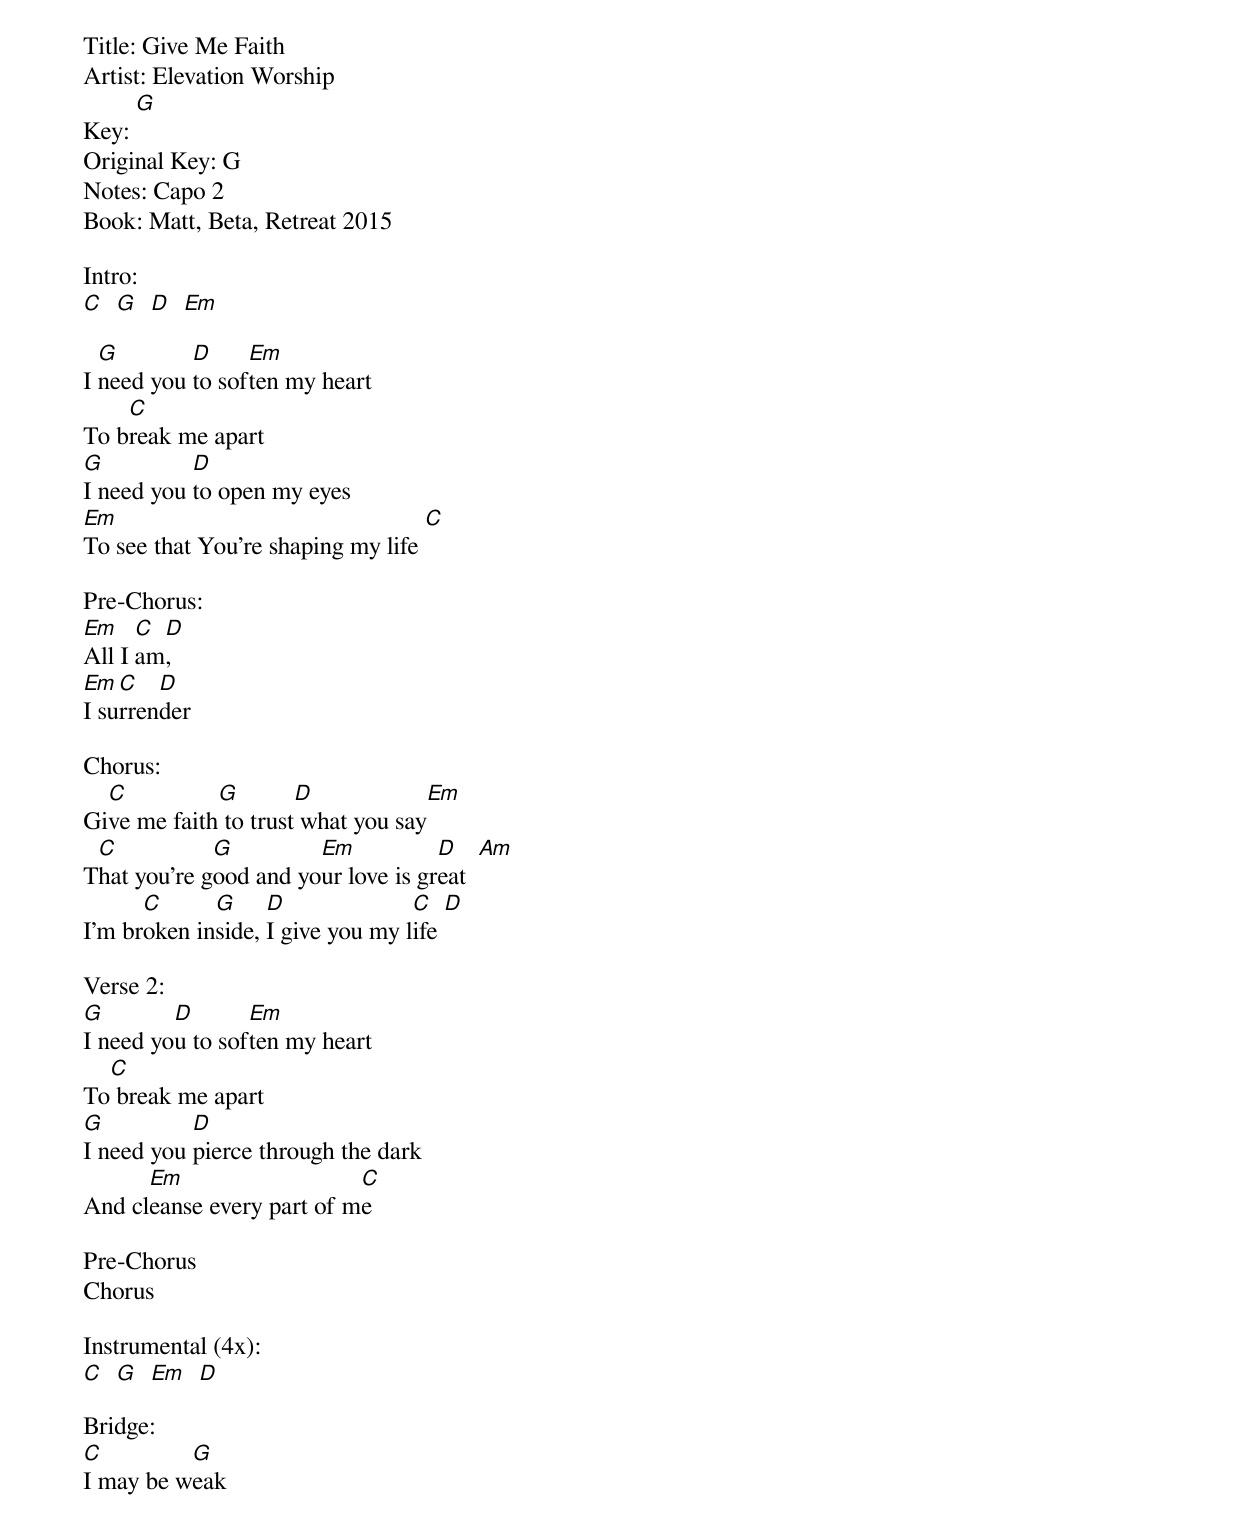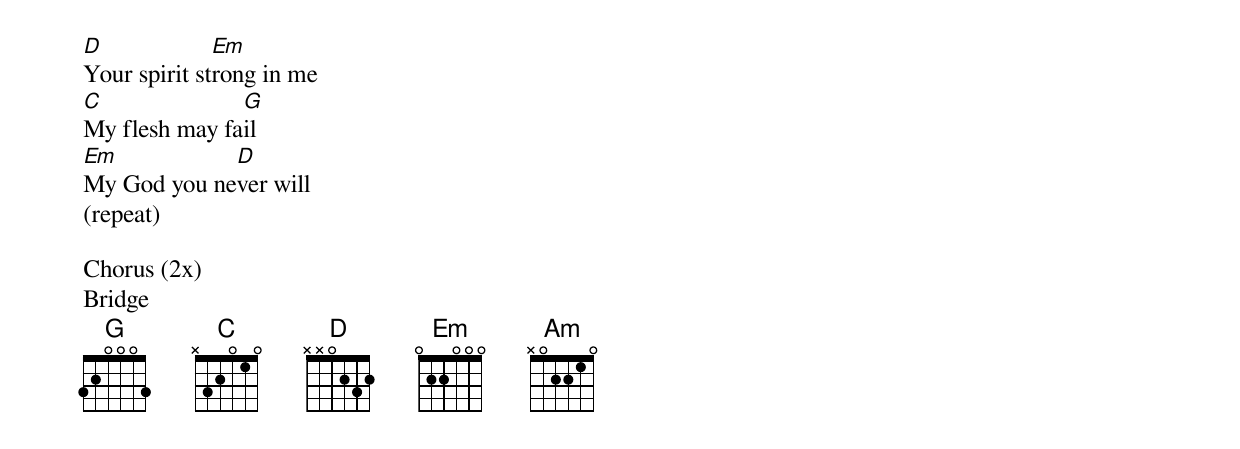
Title: Give Me Faith
Artist: Elevation Worship
Key: [G]
Original Key: G
Notes: Capo 2
Book: Matt, Beta, Retreat 2015

Intro:
[C]  [G]  [D]  [Em]

I [G]need you [D]to sof[Em]ten my heart
To b[C]reak me apart
[G]I need you [D]to open my eyes
[Em]To see that You're shaping my life [C]

Pre-Chorus:
[Em]All I [C]am[D],
[Em]I su[C]rren[D]der

Chorus:
Gi[C]ve me faith[G] to trust[D] what you say[Em]
T[C]hat you're g[G]ood and yo[Em]ur love is gr[D]eat  [Am]
I'm br[C]oken in[G]side, [D]I give you my l[C]ife [D]

Verse 2:
[G]I need yo[D]u to sof[Em]ten my heart
To[C] break me apart
[G]I need you [D]pierce through the dark
And cl[Em]eanse every part of m[C]e

Pre-Chorus
Chorus

Instrumental (4x):
[C]  [G]  [Em]  [D]

Bridge:
[C]I may be w[G]eak
[D]Your spirit st[Em]rong in me
[C]My flesh may fa[G]il
[Em]My God you ne[D]ver will
(repeat)

Chorus (2x)
Bridge
